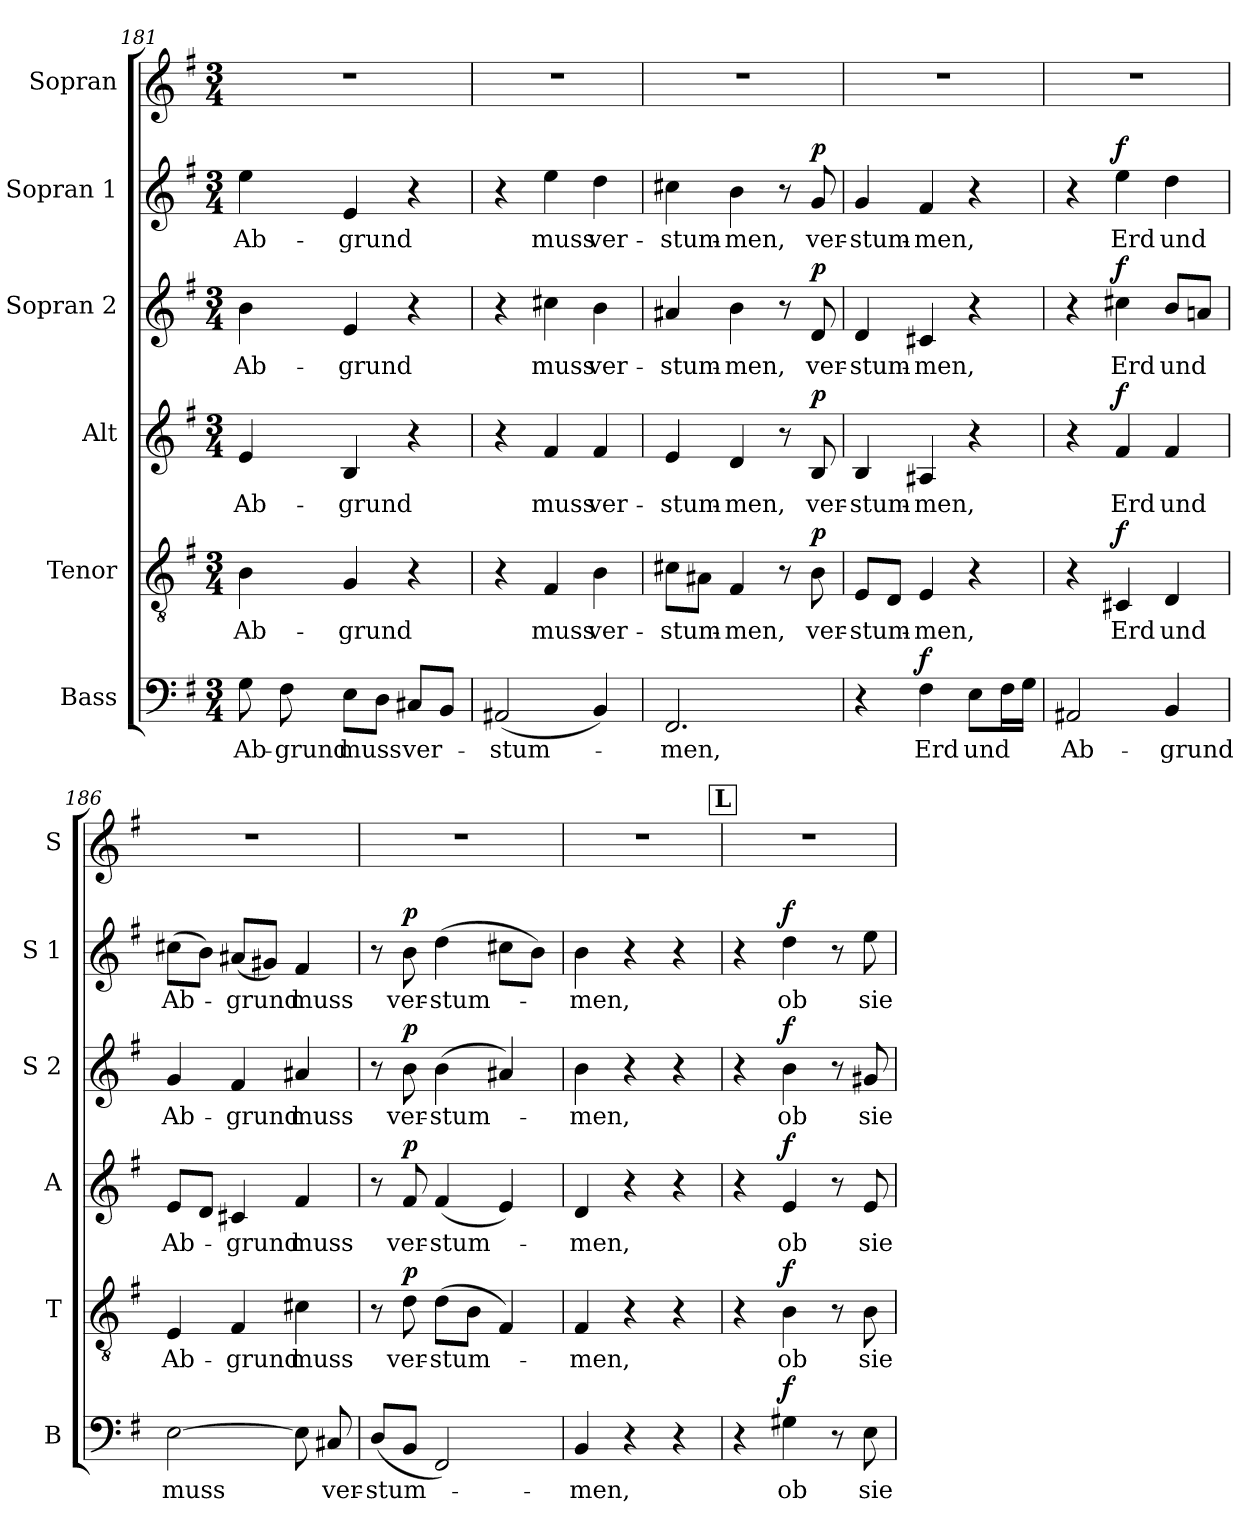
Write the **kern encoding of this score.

**kern	**text	**dynam	**kern	**text	**dynam	**kern	**text	**dynam	**kern	**text	**dynam	**kern	**text	**dynam	**kern
*part6	*part6	*part6	*part5	*part5	*part5	*part4	*part4	*part4	*part3	*part3	*part3	*part2	*part2	*part2	*part1
*staff6	*staff6	*staff6	*staff5	*staff5	*staff5	*staff4	*staff4	*staff4	*staff3	*staff3	*staff3	*staff2	*staff2	*staff2	*staff1
*I"Bass	*	*	*I"Tenor	*	*	*I"Alt	*	*	*I"Sopran 2	*	*	*I"Sopran 1	*	*	*I"Sopran
*I'B	*	*	*I'T	*	*	*I'A	*	*	*I'S 2	*	*	*I'S 1	*	*	*I'S
*clefF4	*	*	*clefGv2	*	*	*clefG2	*	*	*clefG2	*	*	*clefG2	*	*	*clefG2
*k[f#]	*	*	*k[f#]	*	*	*k[f#]	*	*	*k[f#]	*	*	*k[f#]	*	*	*k[f#]
*e:	*	*	*e:	*	*	*e:	*	*	*e:	*	*	*e:	*	*	*e:
*M3/4	*	*	*M3/4	*	*	*M3/4	*	*	*M3/4	*	*	*M3/4	*	*	*M3/4
=181	=181	=181	=181	=181	=181	=181	=181	=181	=181	=181	=181	=181	=181	=181	=181
8G\	Ab-	.	4B\	Ab-	.	4e/	Ab-	.	4b\	Ab-	.	4ee\	Ab-	.	2.r
8F#\	-grund	.	.	.	.	.	.	.	.	.	.	.	.	.	.
8E\L	muss	.	4G/	-grund	.	4B/	-grund	.	4e/	-grund	.	4e/	-grund	.	.
8D\J	.	.	.	.	.	.	.	.	.	.	.	.	.	.	.
8C#X/L	ver-	.	4r	.	.	4r	.	.	4r	.	.	4r	.	.	.
8BB/J	.	.	.	.	.	.	.	.	.	.	.	.	.	.	.
=182	=182	=182	=182	=182	=182	=182	=182	=182	=182	=182	=182	=182	=182	=182	=182
(2AA#X/	-stum-	.	4r	.	.	4r	.	.	4r	.	.	4r	.	.	2.r
.	.	.	4F#/	muss	.	4f#/	muss	.	4cc#X\	muss	.	4ee\	muss	.	.
4BB/)	.	.	4B\	ver-	.	4f#/	ver-	.	4b\	ver-	.	4dd\	ver-	.	.
=183	=183	=183	=183	=183	=183	=183	=183	=183	=183	=183	=183	=183	=183	=183	=183
2.FF#/	-men,	.	8c#X\L	-stum-	.	4e/	-stum-	.	4a#X/	-stum-	.	4cc#X\	-stum-	.	2.r
.	.	.	8A#X\J	.	.	.	.	.	.	.	.	.	.	.	.
.	.	.	4F#/	-men,	.	4d/	-men,	.	4b\	-men,	.	4b\	-men,	.	.
.	.	.	8r	.	.	8r	.	.	8r	.	.	8r	.	.	.
!	!	!	!	!	!LO:DY:a	!	!	!LO:DY:a	!	!	!LO:DY:a	!	!	!LO:DY:a	!
.	.	.	8B\	ver-	p	8B/	ver-	p	8d/	ver-	p	8g/	ver-	p	.
!!LO:LB:g=z
=184	=184	=184	=184	=184	=184	=184	=184	=184	=184	=184	=184	=184	=184	=184	=184
4r	.	.	8E/L	-stum-	.	4B/	-stum-	.	4d/	-stum-	.	4g/	-stum-	.	2.r
.	.	.	8D/J	.	.	.	.	.	.	.	.	.	.	.	.
!	!	!LO:DY:a	!	!	!	!	!	!	!	!	!	!	!	!	!
4F#\	Erd	f	4E/	-men,	.	4A#X/	-men,	.	4c#X/	-men,	.	4f#/	-men,	.	.
8E\L	und	.	4r	.	.	4r	.	.	4r	.	.	4r	.	.	.
16F#\L	.	.	.	.	.	.	.	.	.	.	.	.	.	.	.
16G\JJ	.	.	.	.	.	.	.	.	.	.	.	.	.	.	.
=185	=185	=185	=185	=185	=185	=185	=185	=185	=185	=185	=185	=185	=185	=185	=185
2AA#X/	Ab-	.	4r	.	.	4r	.	.	4r	.	.	4r	.	.	2.r
!	!	!	!	!	!LO:DY:a	!	!	!LO:DY:a	!	!	!LO:DY:a	!	!	!LO:DY:a	!
.	.	.	4C#X/	Erd	f	4f#/	Erd	f	4cc#X\	Erd	f	4ee\	Erd	f	.
4BB/	-grund	.	4D/	und	.	4f#/	und	.	8b/L	und	.	4dd\	und	.	.
.	.	.	.	.	.	.	.	.	8ani/J	.	.	.	.	.	.
=186	=186	=186	=186	=186	=186	=186	=186	=186	=186	=186	=186	=186	=186	=186	=186
[2E\	muss	.	4E/	Ab-	.	8e/L	Ab-	.	4g/	Ab-	.	(>8cc#X\L	Ab-	.	2.r
.	.	.	.	.	.	8d/J	.	.	.	.	.	8b\J)	.	.	.
.	.	.	4F#/	-grund	.	4c#X/	-grund	.	4f#/	-grund	.	(8a#X/L	-grund	.	.
.	.	.	.	.	.	.	.	.	.	.	.	8g#X/J)	.	.	.
8E\]	.	.	4c#X\	muss	.	4f#/	muss	.	4a#X/	muss	.	4f#/	muss	.	.
8C#X/	ver-	.	.	.	.	.	.	.	.	.	.	.	.	.	.
=187	=187	=187	=187	=187	=187	=187	=187	=187	=187	=187	=187	=187	=187	=187	=187
(8D/L	-stum-	.	8r	.	.	8r	.	.	8r	.	.	8r	.	.	2.r
!	!	!	!	!	!LO:DY:a	!	!	!LO:DY:a	!	!	!LO:DY:a	!	!	!LO:DY:a	!
8BB/J	.	.	8d\	ver-	p	8f#/	ver-	p	8b\	ver-	p	8b\	ver-	p	.
2FF#/)	.	.	(8d\L	-stum-	.	(4f#/	-stum-	.	(4b\	-stum-	.	(>4dd\	-stum-	.	.
.	.	.	8B\J	.	.	.	.	.	.	.	.	.	.	.	.
.	.	.	4F#/)	.	.	4e/)	.	.	4a#X/)	.	.	8cc#X\L	.	.	.
.	.	.	.	.	.	.	.	.	.	.	.	8b\J)	.	.	.
=188	=188	=188	=188	=188	=188	=188	=188	=188	=188	=188	=188	=188	=188	=188	=188
4BB/	-men,	.	4F#/	-men,	.	4d/	-men,	.	4b\	men,	.	4b\	men,	.	2.r
4r	.	.	4r	.	.	4r	.	.	4r	.	.	4r	.	.	.
4r	.	.	4r	.	.	4r	.	.	4r	.	.	4r	.	.	.
!!LO:LB:g=z
!!LO:REH:place=s1:b:B:fs=14:t=L
=189	=189	=189	=189	=189	=189	=189	=189	=189	=189	=189	=189	=189	=189	=189	=189
4r	.	.	4r	.	.	4r	.	.	4r	.	.	4r	.	.	2.r
!	!	!LO:DY:a	!	!	!LO:DY:a	!	!	!LO:DY:a	!	!	!LO:DY:a	!	!	!LO:DY:a	!
4G#X\	ob	f	4B\	ob	f	4e/	ob	f	4b\	ob	f	4dd\	ob	f	.
8r	.	.	8r	.	.	8r	.	.	8r	.	.	8r	.	.	.
8E\	sie	.	8B\	sie	.	8e/	sie	.	8g#X/	sie	.	8ee\	sie	.	.
=	=	=	=	=	=	=	=	=	=	=	=	=	=	=	=
*-	*-	*-	*-	*-	*-	*-	*-	*-	*-	*-	*-	*-	*-	*-	*-
